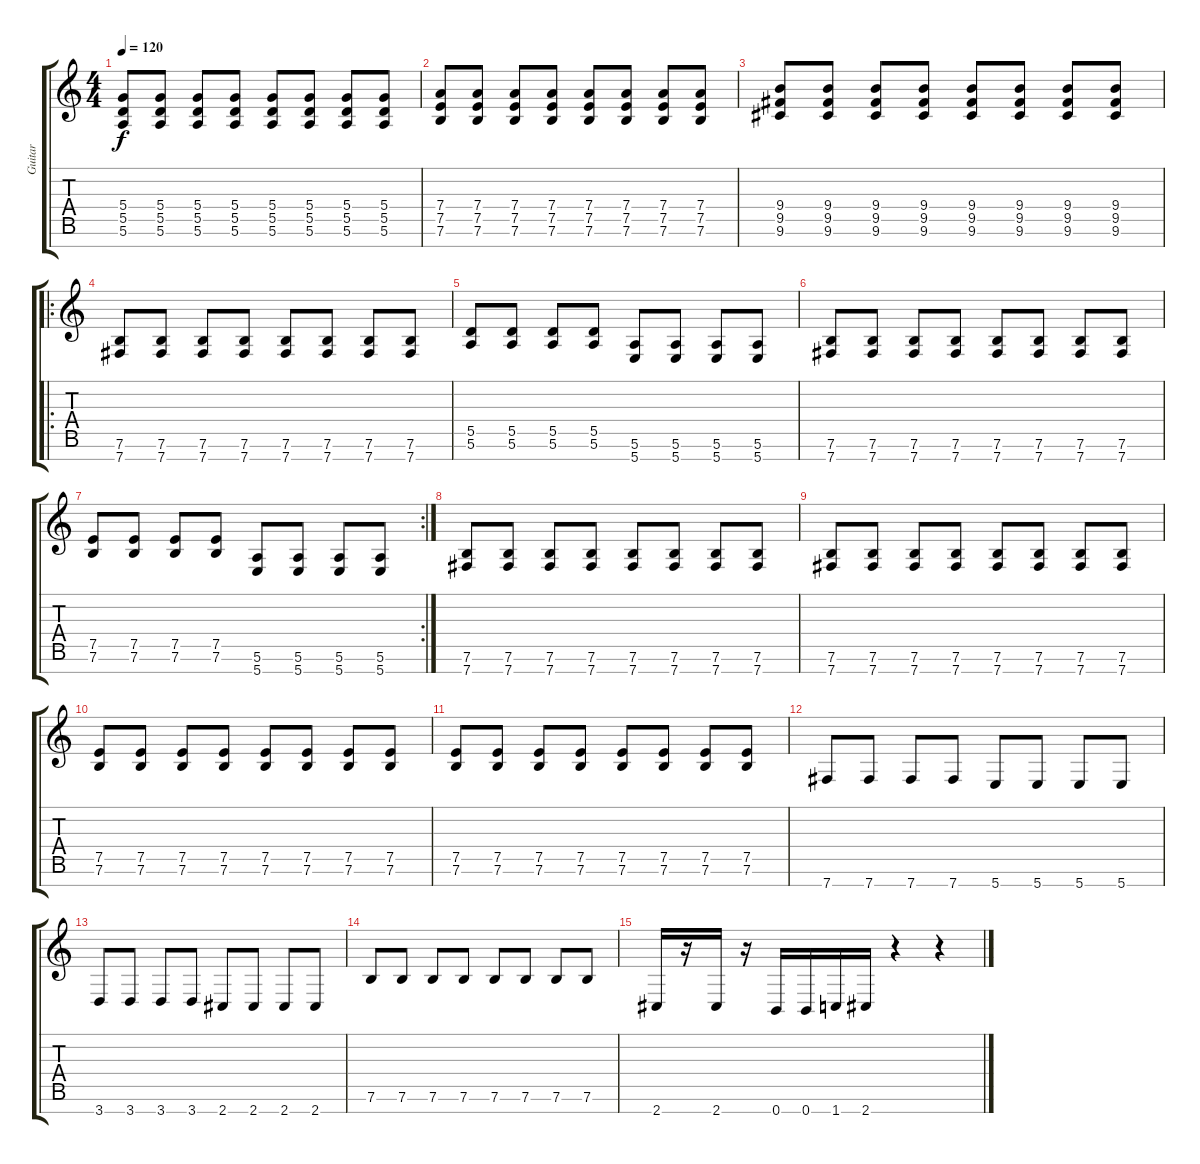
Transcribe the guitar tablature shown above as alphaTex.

\track ("Guitar" "Guitar") {instrument distortionguitar}
\staff {score tabs}
\tuning (E4 B3 G3 D3 A2 E2 B1) {hide}
\ts (4 4)
\tempo 120
\clef g2
\ks c
(5.4 5.5 5.6).8{dy f} (5.4 5.5 5.6).8 (5.4 5.5 5.6).8 (5.4 5.5 5.6).8 (5.4 5.5 5.6).8 (5.4 5.5 5.6).8 (5.4 5.5 5.6).8 (5.4 5.5 5.6).8 |
(7.4 7.5 7.6).8 (7.4 7.5 7.6).8 (7.4 7.5 7.6).8 (7.4 7.5 7.6).8 (7.4 7.5 7.6).8 (7.4 7.5 7.6).8 (7.4 7.5 7.6).8 (7.4 7.5 7.6).8 |
(9.4 9.5 9.6).8 (9.4 9.5 9.6).8 (9.4 9.5 9.6).8 (9.4 9.5 9.6).8 (9.4 9.5 9.6).8 (9.4 9.5 9.6).8 (9.4 9.5 9.6).8 (9.4 9.5 9.6).8 |
\ro
(7.6 7.7).8 (7.6 7.7).8 (7.6 7.7).8 (7.6 7.7).8 (7.6 7.7).8 (7.6 7.7).8 (7.6 7.7).8 (7.6 7.7).8 |
(5.5 5.6).8 (5.5 5.6).8 (5.5 5.6).8 (5.5 5.6).8 (5.6 5.7).8 (5.6 5.7).8 (5.6 5.7).8 (5.6 5.7).8 |
(7.6 7.7).8 (7.6 7.7).8 (7.6 7.7).8 (7.6 7.7).8 (7.6 7.7).8 (7.6 7.7).8 (7.6 7.7).8 (7.6 7.7).8 |
\rc 2
(7.5 7.6).8 (7.5 7.6).8 (7.5 7.6).8 (7.5 7.6).8 (5.6 5.7).8 (5.6 5.7).8 (5.6 5.7).8 (5.6 5.7).8 |
(7.6 7.7).8 (7.6 7.7).8 (7.6 7.7).8 (7.6 7.7).8 (7.6 7.7).8 (7.6 7.7).8 (7.6 7.7).8 (7.6 7.7).8 |
(7.6 7.7).8 (7.6 7.7).8 (7.6 7.7).8 (7.6 7.7).8 (7.6 7.7).8 (7.6 7.7).8 (7.6 7.7).8 (7.6 7.7).8 |
(7.5 7.6).8 (7.5 7.6).8 (7.5 7.6).8 (7.5 7.6).8 (7.5 7.6).8 (7.5 7.6).8 (7.5 7.6).8 (7.5 7.6).8 |
(7.5 7.6).8 (7.5 7.6).8 (7.5 7.6).8 (7.5 7.6).8 (7.5 7.6).8 (7.5 7.6).8 (7.5 7.6).8 (7.5 7.6).8 |
7.7.8 7.7.8 7.7.8 7.7.8 5.7.8 5.7.8 5.7.8 5.7.8 |
3.7.8 3.7.8 3.7.8 3.7.8 2.7.8 2.7.8 2.7.8 2.7.8 |
7.6.8 7.6.8 7.6.8 7.6.8 7.6.8 7.6.8 7.6.8 7.6.8 |
2.7.16 r.16 2.7.16 r.16 0.7.16 0.7.16 1.7.16 2.7.16 r.4 r.4
